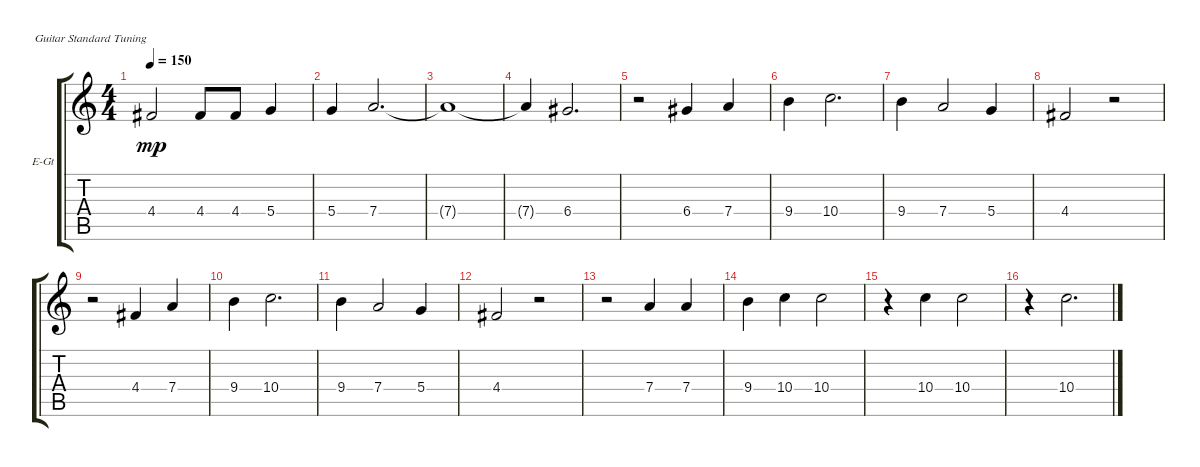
\defaultSystemsLayout 4
\bracketExtendMode groupsimilarinstruments
\firstSystemTrackNameOrientation horizontal
\otherSystemsTrackNameOrientation horizontal
\track ("В. Бутусов (Вокал)" "E-Gt") {instrument electricguitarclean}
\staff {score tabs}
\tuning (E4 B3 G3 D3 A2 E2)
\ts (4 4)
\tempo 150
\clef g2
\ks c
4.4{t}.2{dy mp} 4.4.8 4.4.8 5.4.4 |
5.4.4 7.4.2{d} |
7.4{t}.1 |
7.4{t}.4 6.4.2{d} |
r.2 6.4.4 7.4.4 |
9.4.4 10.4.2{d} |
9.4.4 7.4.2 5.4.4 |
4.4.2 r.2 |
r.2 4.4.4 7.4.4 |
9.4.4 10.4.2{d} |
9.4.4 7.4.2 5.4.4 |
4.4.2 r.2 |
r.2 7.4.4 7.4.4 |
9.4.4 10.4.4 10.4.2 |
r.4 10.4.4 10.4.2 |
r.4 10.4.2{d}
